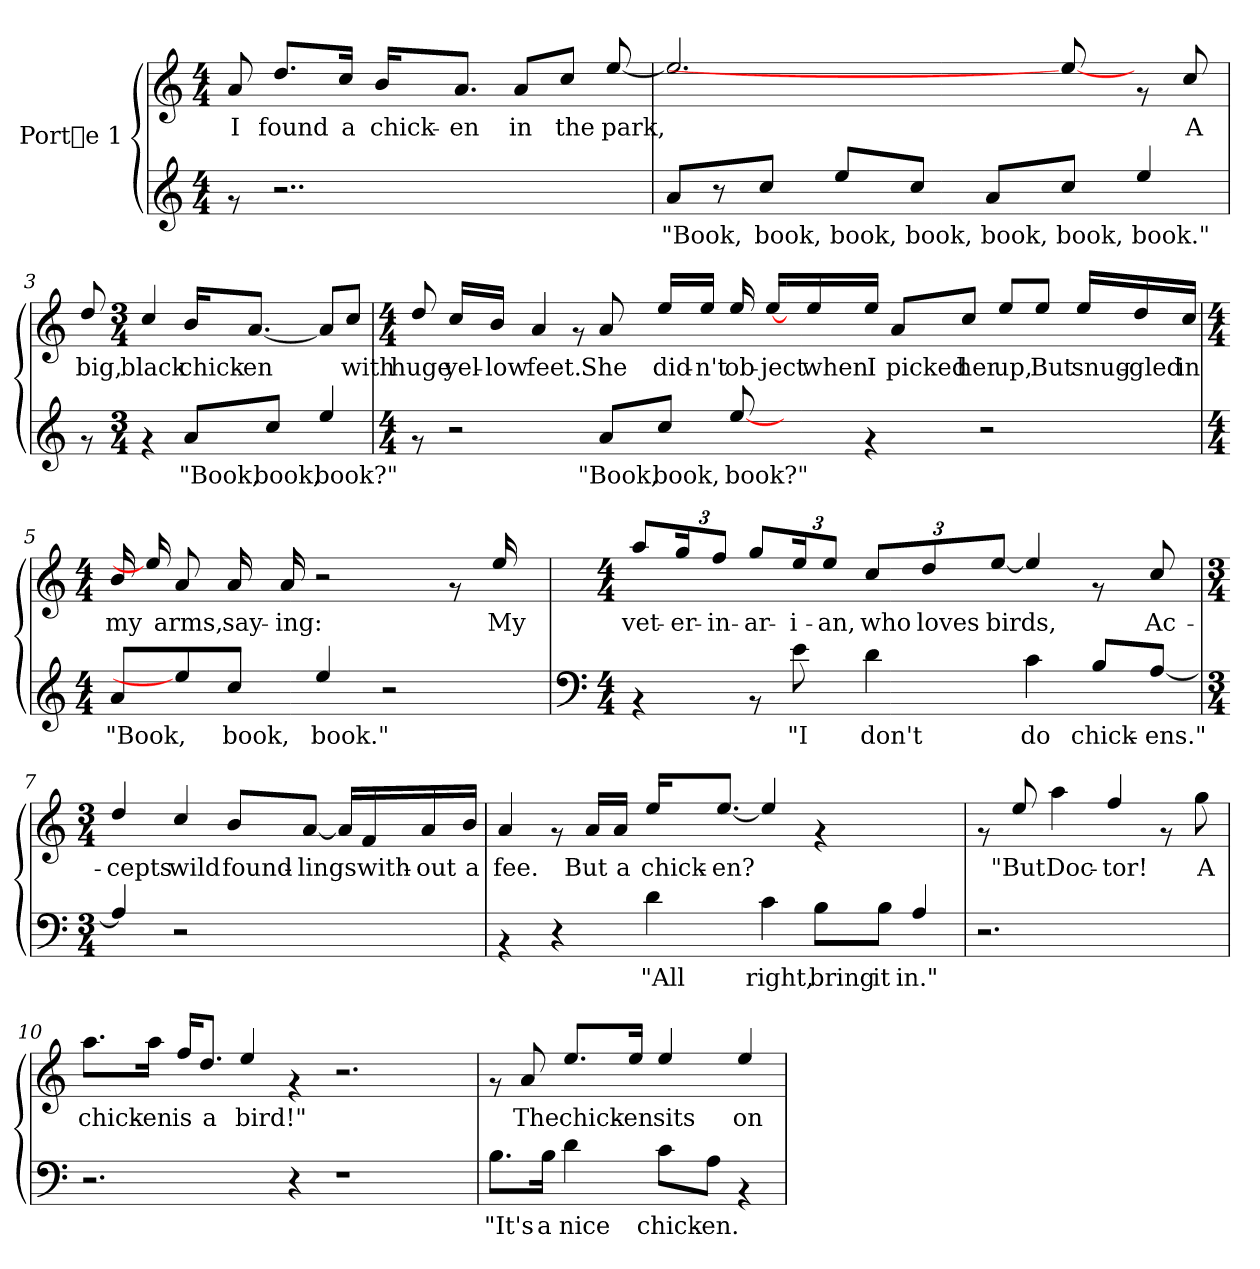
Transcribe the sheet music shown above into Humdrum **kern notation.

**kern	**text	**kern	**text
*part1	*part1	*part1	*part1
*staff2	*staff2	*staff1	*staff1
*I"Porte 1	*	*	*
!!LO:PB:g=z
*stria5	*	*stria5	*
*clefG2	*	*clefG2	*
*ITrd5c9	*	*ITrd5c9	*
*M4/4	*	*M4/4	*
*MM70	*	*MM70	*
=1	=1	=1	=1
!	!	!	!LO:LY:b:cj
8rf	.	8c/	I
!	!	!	!LO:LY:b:cj
2..r	.	8.f/L	found
!	!	!	!LO:LY:b:cj
.	.	16e/J	a
!	!	!	!LO:LY:b:cj
.	.	16d/L	chick-
!	!	!	!LO:LY:b:cj
.	.	8.c/J	-en
!	!	!	!LO:LY:b:cj
.	.	8c/L	in
!	!	!	!LO:LY:b:cj
.	.	8e/J	the
!	!	!	!LO:LY:b:cj
.	.	[<8g/	park,
=2	=2	=2	=2
!	!LO:LY:b:cj	!	!LO:LY:b:cj
8c/L	"Book,	2.g/]	.
8r	.	.	.
!	!LO:LY:b:cj	!	!
8e/J	book,	.	.
!	!LO:LY:b:cj	!	!
8g/L	book,	.	.
!	!LO:LY:b:cj	!	!
8e/J	book,	.	.
!	!LO:LY:b:cj	!	!
8c/L	book,	.	.
!	!LO:LY:b:cj	!	!
8e/J	book,	8g/_	.
!	!LO:LY:b:cj	!	!
4g/	book."	8rf	.
!	!	!	!LO:LY:b:cj
.	.	8e/	A
=3	=3	=3	=3
!	!	!	!LO:LY:b:cj
8rf	.	8f/	big,
*M3/4	*	*M3/4	*
!	!	!	!LO:LY:b:cj
4rf	.	4e/	black
!	!LO:LY:b:cj	!	!LO:LY:b:cj
8c/L	"Book,	16d/L	chick-
!	!	!	!LO:LY:b:cj
.	.	[<8.c/J	-en
!	!LO:LY:b:cj	!	!
8e/J	book,	.	.
!	!LO:LY:b:cj	!	!LO:LY:b:cj
4g/	book?"	8c/L]	.
!	!	!	!LO:LY:b:cj
.	.	8e/J	with
!!LO:LB:g=z
=4	=4	=4	=4
*M4/4	*	*M4/4	*
!	!	!	!LO:LY:b:cj
8rf	.	8f/	huge
!	!	!	!LO:LY:b:cj
2r	.	16e/L	yel-
!	!	!	!LO:LY:b:cj
.	.	16d/J	-low
!	!	!	!LO:LY:b:cj
.	.	4c/	feet.
.	.	8rf	.
!	!LO:LY:b:cj	!	!LO:LY:b:cj
8c/L	"Book,	8c/	She
!	!LO:LY:b:cj	!	!LO:LY:b:cj
8e/J	book,	16g/L	did-
!	!	!	!LO:LY:b:cj
.	.	16g/J	-n't
!	!LO:LY:b:cj	!	!LO:LY:b:cj
[8g/	book?"	16g/	ob-
!	!	!	!LO:LY:b:cj
.	.	[16g/L	-ject
8ryy	.	16ryy	.
!	!	!	!LO:LY:b:cj
.	.	16g/	when
!	!	!	!LO:LY:b:cj
4rf	.	16g/J	I
!	!	!	!LO:LY:b:cj
.	.	8c/L	picked
!	!	!	!LO:LY:b:cj
.	.	8e/J	her
2r	.	.	.
!	!	!	!LO:LY:b:cj
.	.	8g/L	up,
!	!	!	!LO:LY:b:cj
.	.	8g/J	But
!	!	!	!LO:LY:b:cj
.	.	16g/L	snug-
!	!	!	!LO:LY:b:cj
.	.	16f/	-gled
!	!	!	!LO:LY:b:cj
.	.	16e/J	in
=5	=5	=5	=5
*M4/4	*	*M4/4	*
!	!LO:LY:b:cj	!	!LO:LY:b:cj
8c/L	"Book,	16d/	my
.	.	16g/L]	.
!	!	!	!LO:LY:b:cj
8g/]	.	8c/L	arms,
!	!LO:LY:b:cj	!	!LO:LY:b:cj
8e/J	book,	16c/	say-
!	!	!	!LO:LY:b:cj
.	.	16c/J	-ing:
!	!LO:LY:b:cj	!	!
4g/	book."	2r	.
2r	.	.	.
.	.	8rf	.
!	!	!	!LO:LY:b:cj
.	.	16g/	My
.	.	16ryy	.
!!LO:LB:g=z
=6	=6	=6	=6
*clefF4	*	*	*
*M4/4	*	*M4/4	*
!	!	!	!LO:LY:b:cj
4rAA	.	8cc/L	vet-
*	*	*Xbrackettup	*
!	!	!	!LO:LY:b:cj
.	.	24b/	-er-
!	!	!	!LO:LY:b:cj
.	.	12a/J	-in-
!	!	!	!LO:LY:b:cj
8rAA	.	8b/L	-ar-
!	!LO:LY:b:cj	!	!LO:LY:b:cj
8G\	-"I	24g/	-i-
!	!	!	!LO:LY:b:cj
.	.	12g/J	-an,
!	!LO:LY:b:cj	!	!LO:LY:b:cj
4F\	don't	12e/L	who
!	!	!	!LO:LY:b:cj
.	.	12f/	loves
!	!	!	!LO:LY:b:cj
.	.	[<12g/J	birds,
!	!LO:LY:b:cj	!	!LO:LY:b:cj
4E\	do	4g/]	.
!	!LO:LY:b:cj	!	!
8D/L	chick-	8rf	.
!	!LO:LY:b:cj	!	!LO:LY:b:cj
[<8C/J	-ens."	8e/	Ac-
=7	=7	=7	=7
*M3/4	*	*M3/4	*
!	!	!	!LO:LY:b:cj
4C/]	.	4f/	cepts
!	!	!	!LO:LY:b:cj
2r	.	4e/	wild
!	!	!	!LO:LY:b:cj
.	.	8d/L	found-
!	!	!	!LO:LY:b:cj
.	.	[<8c/J	-lings
!	!	!	!LO:LY:b:cj
4ryy	.	16c/L]	.
!	!	!	!LO:LY:b:cj
.	.	16A/	with-
!	!	!	!LO:LY:b:cj
.	.	16c/	-out
!	!	!	!LO:LY:b:cj
.	.	16d/J	a
!!LO:LB:g=z
=8	=8	=8	=8
!	!	!	!LO:LY:b:cj
4rAA	.	4c/	fee.
4r	.	8rf	.
!	!	!	!LO:LY:b:cj
.	.	16c/L	But
!	!	!	!LO:LY:b:cj
.	.	16c/J	a
!	!LO:LY:b:cj	!	!LO:LY:b:cj
4F\	"All	16g/L	chick-
!	!	!	!LO:LY:b:cj
.	.	[<8.g/J	-en?
!	!LO:LY:b:cj	!	!LO:LY:b:cj
4E\	right,	4g/]	.
!	!LO:LY:b:cj	!	!
8D\L	bring	4rf	.
!	!LO:LY:b:cj	!	!
8D\J	it	.	.
!	!LO:LY:b:cj	!	!
4C/	in."	4ryy	.
=9	=9	=9	=9
2.r	.	8rf	.
!	!	!	!LO:LY:b:cj
.	.	8g/	"But
!	!	!	!LO:LY:b:cj
.	.	4cc\	Doc-
!	!	!	!LO:LY:b:cj
.	.	4a/	-tor!
4ryy	.	8rf	.
!	!	!	!LO:LY:b:cj
.	.	8b\	A
=10	=10	=10	=10
!	!	!	!LO:LY:b:cj
2.r	.	8.cc\L	chick-
!	!	!	!LO:LY:b:cj
.	.	16cc\J	-en
!	!	!	!LO:LY:b:cj
.	.	16a/L	is
!	!	!	!LO:LY:b:cj
.	.	8.f/J	a
!	!	!	!LO:LY:b:cj
.	.	4g/	bird!"
4r	.	4rf	.
1r	.	2.r	.
.	.	4ryy	.
!!LO:LB:g=z
=11	=11	=11	=11
!	!LO:LY:b:cj	!	!
8.D\L	"It's	8rf	.
!	!	!	!LO:LY:b:cj
.	.	8c/	The
!	!LO:LY:b:cj	!	!
16D\J	a	.	.
!	!LO:LY:b:cj	!	!LO:LY:b:cj
4F\	nice	8.g/L	chick-
!	!	!	!LO:LY:b:cj
.	.	16g/J	-en
!	!LO:LY:b:cj	!	!LO:LY:b:cj
8E\L	chick-	4g/	sits
!	!LO:LY:b:cj	!	!
8C\J	-en.	.	.
!	!	!	!LO:LY:b:cj
4rAA	.	4g/	on
=	=	=	=
*-	*-	*-	*-
